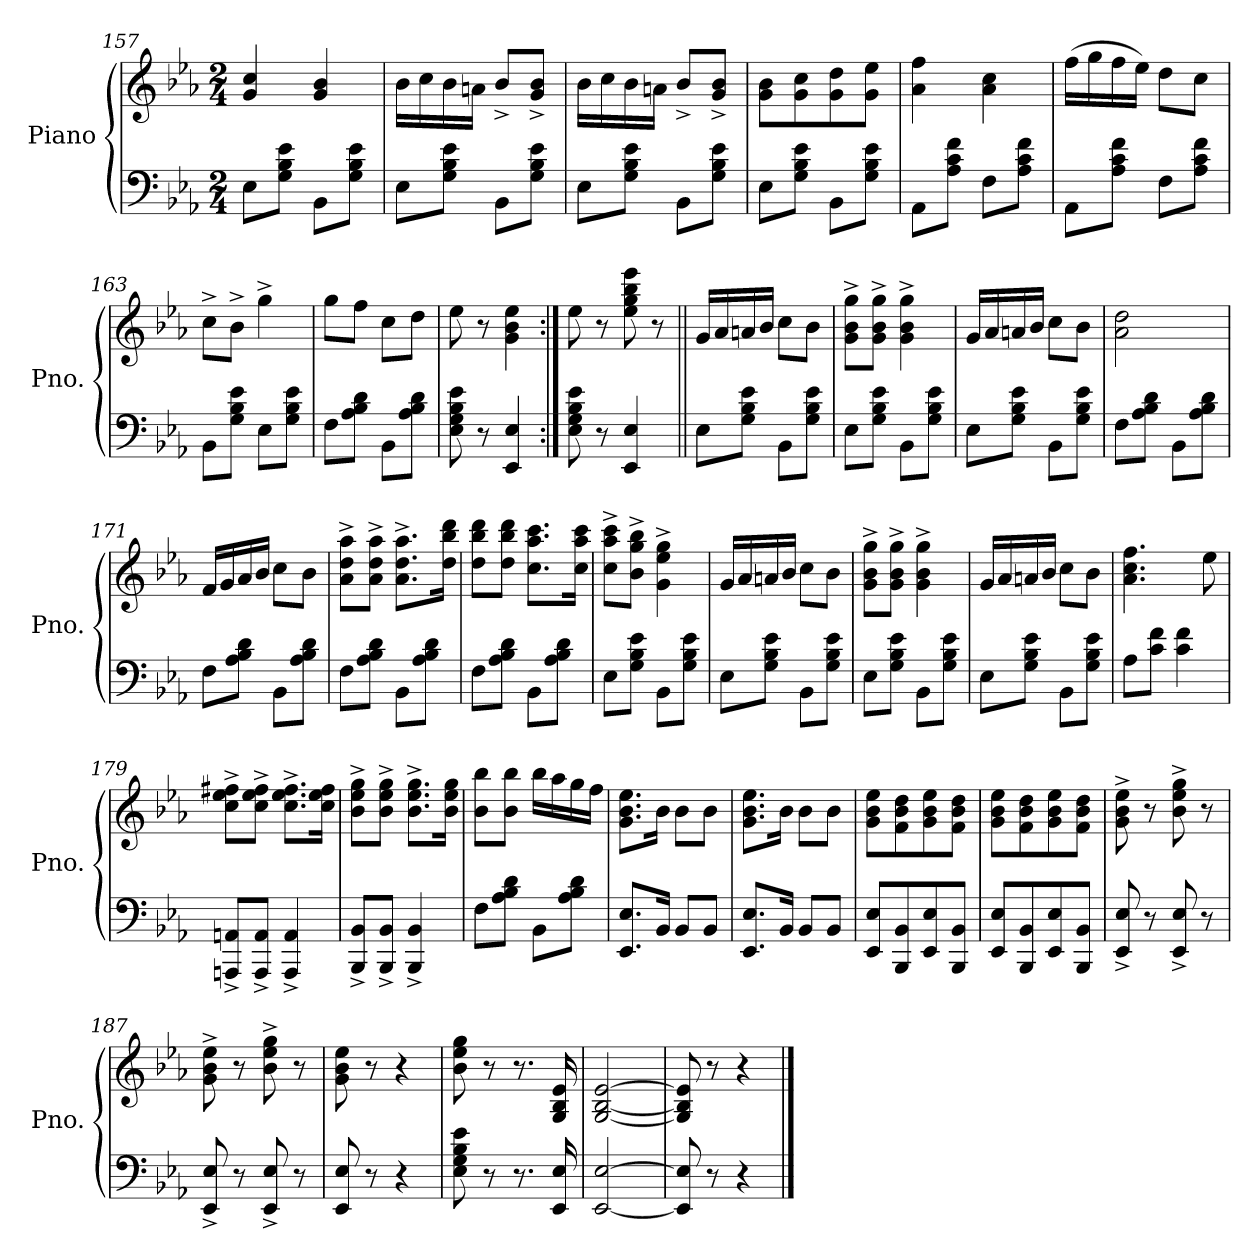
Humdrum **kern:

**kern	**kern
*part1	*part1
*staff2	*staff1
*I"Piano	*
*I'Pno.	*
*clefF4	*clefG2
*k[b-e-a-]	*k[b-e-a-]
*M2/4	*M2/4
=157	=157
8E-\L	4g/ 4cc/
8G\ 8B-\ 8e-\J	.
8BB-\L	4g/ 4b-/
8G\ 8B-\ 8e-\J	.
=158	=158
8E-\L	16b-\LL
.	16cc\
8G\ 8B-\ 8e-\J	16b-\
.	16an\JJ
8BB-\L	8b-^/L
8G\ 8B-\ 8e-\J	8g/^ 8b-/^J
!!LO:LB:g=z
=159	=159
8E-\L	16b-\LL
.	16cc\
8G\ 8B-\ 8e-\J	16b-\
.	16an\JJ
8BB-\L	8b-^/L
8G\ 8B-\ 8e-\J	8g/^ 8b-/^J
=160	=160
8E-\L	8g\ 8b-\L
8G\ 8B-\ 8e-\J	8g\ 8cc\
8BB-\L	8g\ 8dd\
8G\ 8B-\ 8e-\J	8g\ 8ee-\J
=161	=161
8AA-\L	4a-\ 4ff\
8A-\ 8c\ 8f\J	.
8F\L	4a-\ 4cc\
8A-\ 8c\ 8f\J	.
=162	=162
8AA-\L	(>16ff\LL
.	16gg\
8A-\ 8c\ 8f\J	16ff\
.	16ee-\JJ)
8F\L	8dd\L
8A-\ 8c\ 8f\J	8cc\J
=163	=163
8BB-\L	8cc^\L
8G\ 8B-\ 8e-\J	8b-^\J
8E-\L	4gg^\
8G\ 8B-\ 8e-\J	.
=164	=164
8F\L	8gg\L
8A-\ 8B-\ 8d\J	8ff\J
8BB-\L	8cc\L
8A-\ 8B-\ 8d\J	8dd\J
=165	=165
8E-\ 8G\ 8B-\ 8e-\	8ee-\
8r	8r
4EE-/ 4E-/	4g\ 4b-\ 4ee-\
=166:|!	=166:|!
8E-\ 8G\ 8B-\ 8e-\	8ee-\
8r	8r
4EE-/ 4E-/	8ee-\ 8gg\ 8bb-\ 8eee-\
.	8r
!!LO:PB:g=z
=167||	=167||
8E-\L	16g/LL
.	16a-/
8G\ 8B-\ 8e-\J	16an/
.	16b-/JJ
8BB-\L	8cc\L
8G\ 8B-\ 8e-\J	8b-\J
=168	=168
8E-\L	8g\^ 8b-\^ 8gg\^L
8G\ 8B-\ 8e-\J	8g\^ 8b-\^ 8gg\^J
8BB-\L	4g\^ 4b-\^ 4gg\^
8G\ 8B-\ 8e-\J	.
=169	=169
8E-\L	16g/LL
.	16a-/
8G\ 8B-\ 8e-\J	16an/
.	16b-/JJ
8BB-\L	8cc\L
8G\ 8B-\ 8e-\J	8b-\J
=170	=170
8F\L	2a-\ 2dd\
8A-\ 8B-\ 8d\J	.
8BB-\L	.
8A-\ 8B-\ 8d\J	.
=171	=171
8F\L	16f/LL
.	16g/
8A-\ 8B-\ 8d\J	16a-/
.	16b-/JJ
8BB-\L	8cc\L
8A-\ 8B-\ 8d\J	8b-\J
=172	=172
8F\L	8a-\^ 8dd\^ 8aa-\^L
8A-\ 8B-\ 8d\J	8a-\^ 8dd\^ 8aa-\^J
8BB-\L	8.a-\^ 8.dd\^ 8.aa-\^L
8A-\ 8B-\ 8d\J	.
.	16dd\ 16bb-\ 16ddd\Jk
=173	=173
8F\L	8dd\ 8bb-\ 8ddd\L
8A-\ 8B-\ 8d\J	8dd\ 8bb-\ 8ddd\J
8BB-\L	8.cc\ 8.aa-\ 8.ccc\L
8A-\ 8B-\ 8d\J	.
.	16cc\ 16aa-\ 16ccc\Jk
!!LO:LB:g=z
=174	=174
8E-\L	8cc\^ 8aa-\^ 8ccc\^L
8G\ 8B-\ 8e-\J	8b-\^ 8gg\^ 8bb-\^J
8BB-\L	4g\^ 4ee-\^ 4gg\^
8G\ 8B-\ 8e-\J	.
=175	=175
8E-\L	16g/LL
.	16a-/
8G\ 8B-\ 8e-\J	16an/
.	16b-/JJ
8BB-\L	8cc\L
8G\ 8B-\ 8e-\J	8b-\J
=176	=176
8E-\L	8g\^ 8b-\^ 8gg\^L
8G\ 8B-\ 8e-\J	8g\^ 8b-\^ 8gg\^J
8BB-\L	4g\^ 4b-\^ 4gg\^
8G\ 8B-\ 8e-\J	.
=177	=177
8E-\L	16g/LL
.	16a-/
8G\ 8B-\ 8e-\J	16an/
.	16b-/JJ
8BB-\L	8cc\L
8G\ 8B-\ 8e-\J	8b-\J
=178	=178
8A-\L	4.a-\ 4.cc\ 4.ff\
8c\ 8f\J	.
4c\ 4f\	.
.	8ee-\
!!LO:LB:g=z
=179	=179
8AAAn/^ 8AAn/^L	8cc\^ 8ee-\^ 8ff#X\^L
8AAA/^ 8AA/^J	8cc\^ 8ee-\^ 8ff#\^J
4AAA/^ 4AA/^	8.cc\^ 8.ee-\^ 8.ff#\^L
.	16cc\ 16ee-\ 16ff#\Jk
=180	=180
8BBB-/^ 8BB-/^L	8b-\^ 8ee-\^ 8gg\^L
8BBB-/^ 8BB-/^J	8b-\^ 8ee-\^ 8gg\^J
4BBB-/^ 4BB-/^	8.b-\^ 8.ee-\^ 8.gg\^L
.	16b-\ 16ee-\ 16gg\Jk
=181	=181
8F\L	8b-\ 8bb-\L
8A-\ 8B-\ 8d\J	8b-\ 8bb-\J
8BB-\L	16bb-\LL
.	16aa-\
8A-\ 8B-\ 8d\J	16gg\
.	16ff\JJ
=182	=182
8.EE-/ 8.E-/L	8.g\ 8.b-\ 8.ee-\L
16BB-/Jk	16b-\Jk
8BB-/L	8b-\L
8BB-/J	8b-\J
=183	=183
8.EE-/ 8.E-/L	8.g\ 8.b-\ 8.ee-\L
16BB-/Jk	16b-\Jk
8BB-/L	8b-\L
8BB-/J	8b-\J
=184	=184
8EE-/ 8E-/L	8g\ 8b-\ 8ee-\L
8BBB-/ 8BB-/	8f\ 8b-\ 8dd\
8EE-/ 8E-/	8g\ 8b-\ 8ee-\
8BBB-/ 8BB-/J	8f\ 8b-\ 8dd\J
!!LO:LB:g=z
=185	=185
8EE-/ 8E-/L	8g\ 8b-\ 8ee-\L
8BBB-/ 8BB-/	8f\ 8b-\ 8dd\
8EE-/ 8E-/	8g\ 8b-\ 8ee-\
8BBB-/ 8BB-/J	8f\ 8b-\ 8dd\J
=186	=186
8EE-/^ 8E-/^	8g\^ 8b-\^ 8ee-\^
8r	8r
8EE-/^ 8E-/^	8b-\^ 8ee-\^ 8gg\^
8r	8r
=187	=187
8EE-/^ 8E-/^	8g\^ 8b-\^ 8ee-\^
8r	8r
8EE-/^ 8E-/^	8b-\^ 8ee-\^ 8gg\^
8r	8r
=188	=188
8EE-/ 8E-/	8g\ 8b-\ 8ee-\
8r	8r
4r	4r
=189	=189
8E-\ 8G\ 8B-\ 8e-\	8b-\ 8ee-\ 8gg\
8r	8r
8.r	8.r
16EE-/ 16E-/	16G/ 16B-/ 16e-/
=190	=190
[2EE-/ [2E-/	[2G/ [2B-/ [2e-/
=191	=191
8EE-/] 8E-/]	8G/] 8B-/] 8e-/]
8r	8r
4r	4r
==	==
*-	*-
